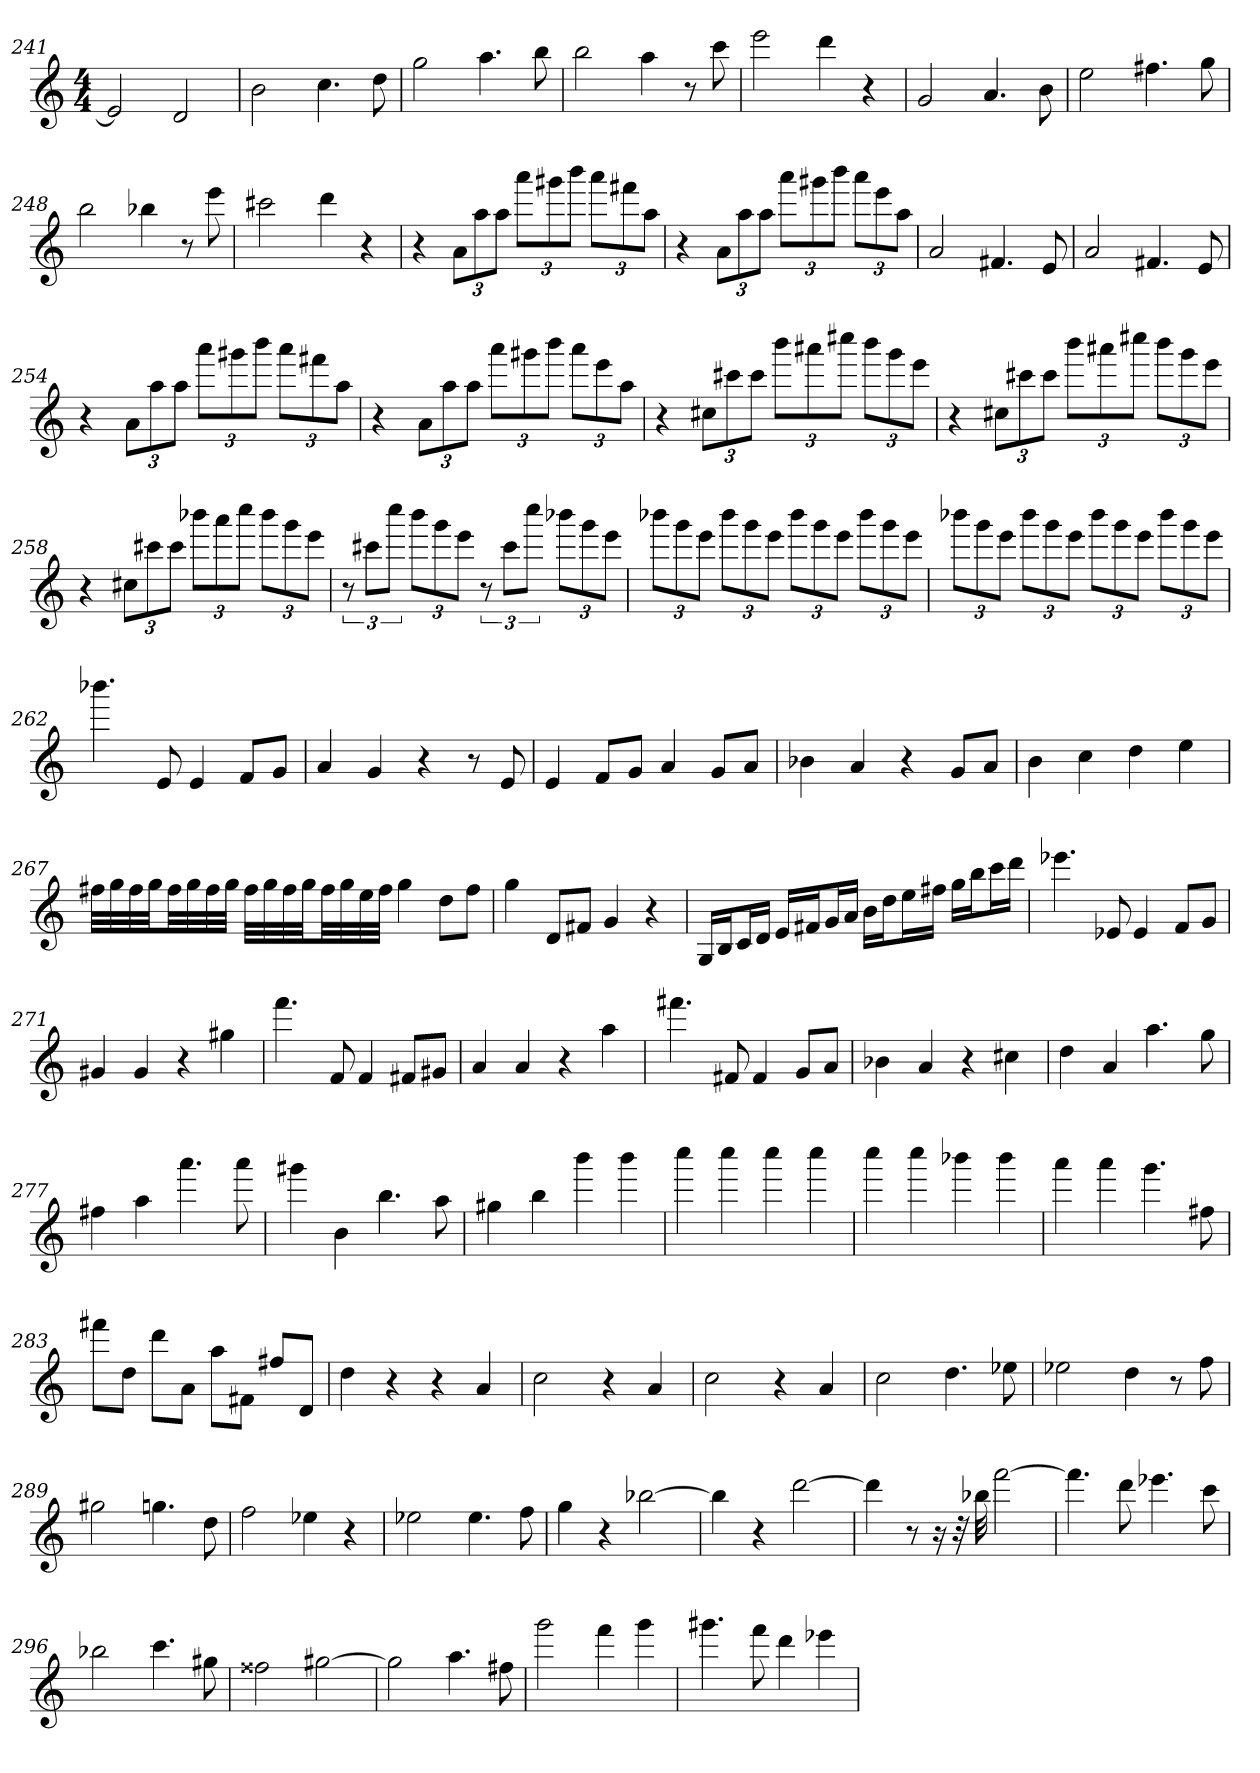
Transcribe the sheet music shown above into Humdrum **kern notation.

**kern
*part1
*staff1
*clefG2
*k[]
*C:
*M4/4
=241
2e]
2d
=242
2b
4.cc
8dd
=243
2gg
4.aa
8bb
=244
2bb
4aa
8r
8ccc
=245
2eee
4ddd
4r
=246
2g
4.a
8b
=247
2ee
4.ff#X
8gg
=248
2bb
4bb-X
8r
8eee
=249
2ccc#X
4ddd
4r
=250
4r
12a\L
12aa\
12aa\J
12aaa\L
12ggg#X\
12bbb\J
12aaa\L
12fff#X\
12aa\J
=251
4r
12a\L
12aa\
12aa\J
12aaa\L
12ggg#X\
12bbb\J
12aaa\L
12eee\
12aa\J
=252
2a
4.f#X
8e
=253
2a
4.f#X
8e
=254
4r
12a\L
12aa\
12aa\J
12aaa\L
12ggg#X\
12bbb\J
12aaa\L
12fff#X\
12aa\J
=255
4r
12a\L
12aa\
12aa\J
12aaa\L
12ggg#X\
12bbb\J
12aaa\L
12eee\
12aa\J
=256
4r
12cc#X\L
12ccc#X\
12ccc#\J
12bbb\L
12aaa#X\
12cccc#X\J
12bbb\L
12ggg\
12eee\J
=257
4r
12cc#X\L
12ccc#X\
12ccc#\J
12bbb\L
12aaa#X\
12cccc#X\J
12bbb\L
12ggg\
12eee\J
=258
4r
12cc#X\L
12ccc#X\
12ccc#\J
12bbb-X\L
12aaa\
12cccc\J
12bbb-\L
12ggg\
12eee\J
=259
12r
12ccc#X\L
12cccc\J
12bbb\L
12ggg\
12eee\J
12r
12ccc#\L
12cccc\J
12bbb-X\L
12ggg\
12eee\J
=260
12bbb-X\L
12ggg\
12eee\J
12bbb-\L
12ggg\
12eee\J
12bbb-\L
12ggg\
12eee\J
12bbb-\L
12ggg\
12eee\J
=261
12bbb-X\L
12ggg\
12eee\J
12bbb-\L
12ggg\
12eee\J
12bbb-\L
12ggg\
12eee\J
12bbb-\L
12ggg\
12eee\J
=262
4.bbb-X
8e
4e
8f/L
8g/J
=263
4a
4g
4r
8r
8e
=264
4e
8f/L
8g/J
4a
8g/L
8a/J
=265
4b-X
4a
4r
8g/L
8a/J
=266
4b
4cc
4dd
4ee
=267
32ff#X\LLL
32gg\
32ff#\
32gg\JJ
32ff#\LL
32gg\
32ff#\
32gg\JJJ
32ff#\LLL
32gg\
32ff#\
32gg\JJ
32ff#\LL
32gg\
32ee\
32ff#\JJJ
4gg
8dd\L
8ff#\J
=268
4gg
8d/L
8f#X/J
4g
4r
=269
16G/LL
16B/J
16c/L
16d/JJ
16e/LL
16f#X/J
16g/L
16a/JJ
16b\LL
16dd\J
16ee\L
16ff#X\JJ
16gg\LL
16bb\J
16ccc\L
16ddd\JJ
=270
4.eee-X
8e-X
4e-
8f/L
8g/J
=271
4g#X
4g#
4r
4gg#X
=272
4.fff
8f
4f
8f#X/L
8g#X/J
=273
4a
4a
4r
4aa
=274
4.fff#X
8f#X
4f#
8g/L
8a/J
=275
4b-X
4a
4r
4cc#X
=276
4dd
4a
4.aa
8gg
=277
4ff#X
4aa
4.aaa
8aaa
=278
4ggg#X
4b
4.bb
8aa
=279
4gg#X
4bb
4bbb
4bbb
=280
4cccc
4cccc
4cccc
4cccc
=281
4cccc
4cccc
4bbb-X
4bbb-
=282
4aaa
4aaa
4.ggg
8ff#X
=283
8fff#X\L
8dd\J
8ddd\L
8a\J
8aa\L
8f#X\J
8ff#X/L
8d/J
=284
4dd
4r
4r
4a
=285
2cc
4r
4a
=286
2cc
4r
4a
=287
2cc
4.dd
8ee-X
=288
2ee-X
4dd
8r
8ff
=289
2gg#X
4.ggn
8dd
=290
2ff
4ee-X
4r
=291
2ee-X
4.ee-
8ff
=292
4gg
4r
[2bb-X
=293
4bb-]
4r
[2ddd
=294
4ddd]
8r
16r
32r
32bb-X
[2fff
=295
4.fff]
8ddd
4.eee-X
8ccc
=296
2bb-X
4.ccc
8gg#X
=297
2ff##X
[2gg#X
=298
2gg#]
4.aa
8ff#X
=299
2ggg
4fff
4ggg
=300
4.ggg#X
8fff
4ddd
4eee-X
=
*-
